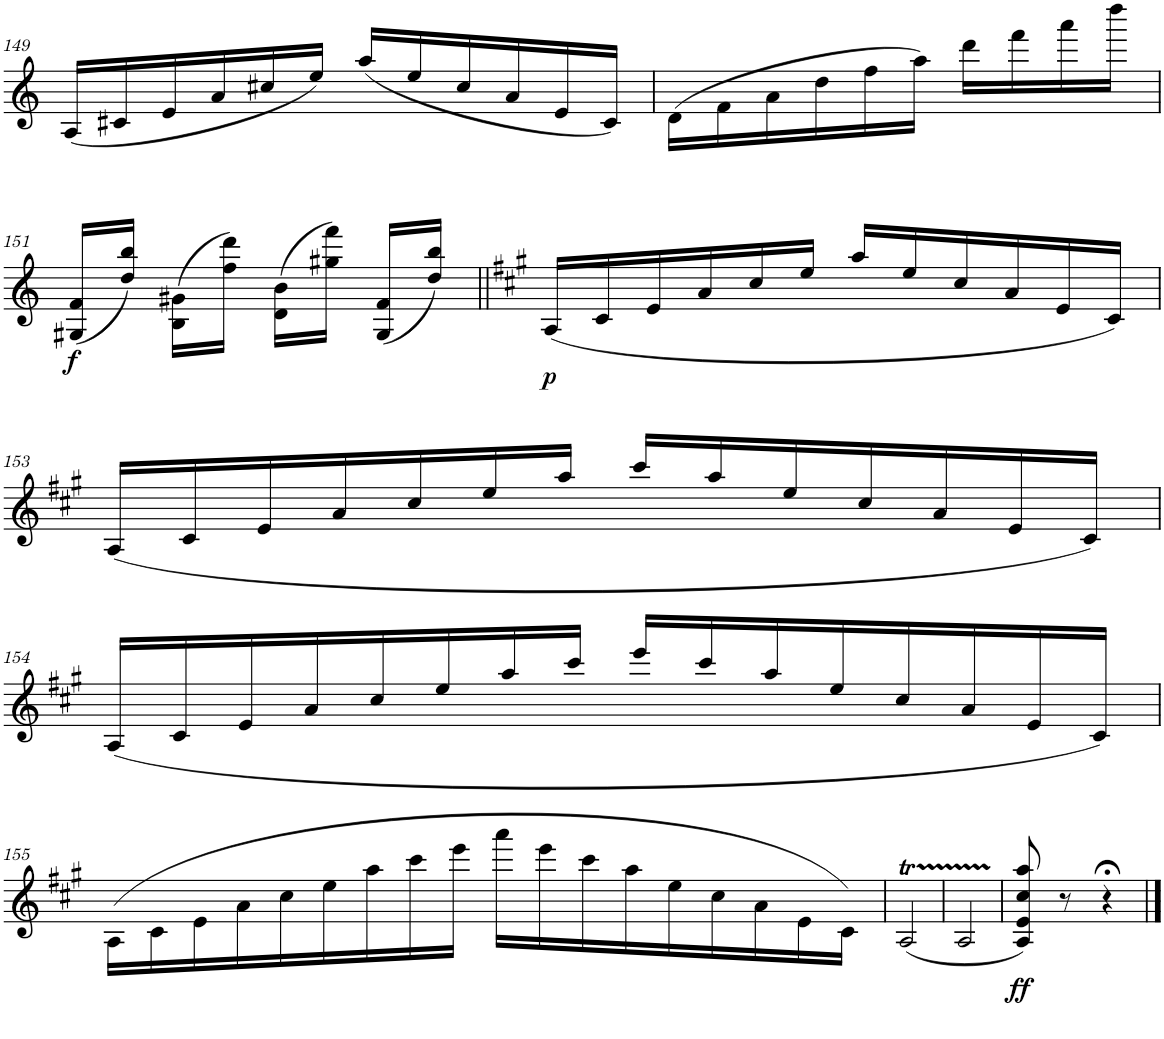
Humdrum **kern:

**kern	**dynam
*part1	*part1
*staff1	*staff1
*I"Violin	*
*I'Vln.	*
!!LO:PB:g=z
*clefG2	*
*k[]	*
*M2/4	*
*Xtuplet	*
=149	=149
(24A/LL	.
24c#X/	.
24e/	.
24a/	.
24cc#X/	.
24ee/JJ)	.
(24aa/LL	.
24ee/	.
24cc#/	.
24a/	.
24e/	.
24c#/JJ)	.
=150	=150
(24d\LL	.
24f\	.
24a\	.
24dd\	.
24ff\	.
24aa\JJ)	.
16ddd\LL	.
16fff\	.
16aaa\	.
16dddd\JJ	.
!!LO:LB:g=z
=151	=151
!	!LO:DY:b
(16G#X/ 16f/LL	f
16dd/ 16bb/JJ)	.
(16B\ 16g#X\LL	.
16ff\ 16ddd\JJ)	.
(16d\ 16b\LL	.
16gg#X\ 16fff\JJ)	.
(16G#/ 16f/LL	.
16dd/ 16bb/JJ)	.
=152||	=152||
*k[f#c#g#]	*
!	!LO:DY:b
(24A/LL	p
24c#/	.
24e/	.
24a/	.
24cc#/	.
24ee/JJ	.
24aa/LL	.
24ee/	.
24cc#/	.
24a/	.
24e/	.
24c#/JJ)	.
!!LO:LB:g=z
=153	=153
(28A/LL	.
28c#/	.
28e/	.
28a/	.
28cc#/	.
28ee/	.
28aa/JJ	.
28ccc#/LL	.
28aa/	.
28ee/	.
28cc#/	.
28a/	.
28e/	.
28c#/JJ)	.
!!LO:LB:g=z
=154	=154
(48.A/LL	.
48.c#/	.
48.e/	.
48.a/	.
48.cc#/	.
48.ee/	.
48.aa/	.
48.ccc#/JJ	.
48.eee/LL	.
48.ccc#/	.
48.aa/	.
48.ee/	.
48.cc#/	.
48.a/	.
48.e/	.
48.c#/JJ)	.
!!LO:LB:g=z
=155	=155
(36A\LL	.
36c#\	.
36e\	.
36a\	.
36cc#\	.
36ee\	.
36aa\	.
36ccc#\	.
36eee\JJ	.
36aaa\LL	.
36eee\	.
36ccc#\	.
36aa\	.
36ee\	.
36cc#\	.
36a\	.
36e\	.
36c#\JJ)	.
=156	=156
(<2AT/	.
=157	=157
2ATTT/	.
=158	=158
!	!LO:DY:b
8A/ 8e/ 8cc#/ 8aa/)	ff
8r	.
4r;<	.
==	==
*-	*-
